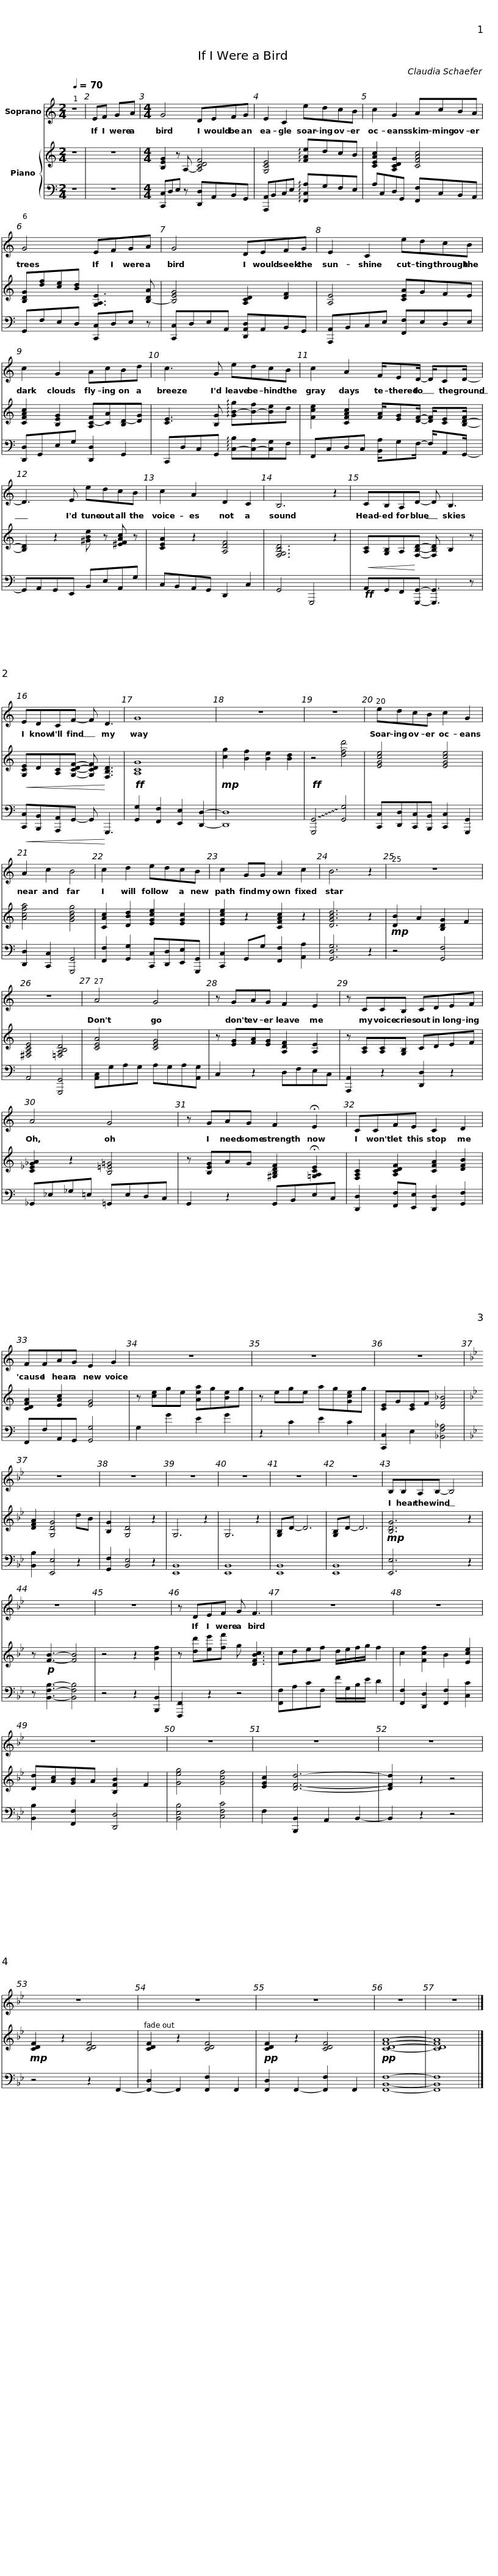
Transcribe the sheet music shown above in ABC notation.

X:1
%%score 1 { 2 | 3 }
L:1/8
Q:1/4=70
M:2/4
I:linebreak $
K:C
V:1 treble
V:2 treble
V:3 bass
V:1
 z4 | EF GA |[M:4/4] G4 DEFG | E2 C2 edcB |$ c2 G2 AcBA | %5
 G4 EFGA | G4 DEFG |$ E2 C2 edcB |$ c2 G2 AcBd | c3 G edcB |$ %10
 c2 A2 F/ED/- D/CD/- |$ D3 E edcB | c2 A2 D2 C2 | B,6 z2 | CB,A,D- D B,3 |$ %15
 EDCF- F D3 | G8 | z8 | z8 | edcB c2 G2 |$ %20
 A2 c2 B4 | c2 d2 edcB | c2 GG A2 c2 | B6 z2 | z8 |$ %25
 z8 |$ A4 G4 | z GAG F2 E2 | z CCB, CDEF |$ A4 G4 |$ %30
 z GAG F2 !fermata!E2 | CCFE C2 D2 | FFAG E2 G2 |$ z8 |$ z8 | %35
 z8 |[K:Bb] z8 | z8 | z8 | z8 |$ %40
 z8 | z8 | B,B,A,B,- B,4 | z8 | z8 |$ %45
 z DEF G F3 | z8 | z8 | z8 | z8 |$ %50
 z8 | z8 | z8 | z8 | z8 | %55
 z8 |$ z8 |] %57
V:2
 z4 | z4 |[M:4/4] [B,EG]2 z A,- [A,CDF]4 | [G,CE]4 !arpeggio![FAe]dcB |$ [CEAc]2 [A,CDG]2 [CFAc]4 | %5
 [B,DG][df][ce][Bd] [G,A,E]3 [B,-DA] | [B,EG]4 [A,CD]2 [DF]2 |$ [A,E]4 [CEA]GFE |$ [CFAc]2 [B,EG]2 [A,C-F][CA][B,D-][DG] | [CE]3 [B,G] !arpeggio![GB-g][B-f][Be]d |$ %10
 [Fce]2 [CFAc]2 [FA]/[EG][DF]/- [DF]/[CE][B,-D-F]/ |$ [B,D]2 z2 [^GBe] z [^EFAc] z | [CEA]2 z2 [A,DF]4 | [F,G,B,D]6 z2 |!<(! [A,C][G,B,]A,!<)![F,B,D]- [F,B,D] B,2 z |$ %15
!<(! [G,CE]D[A,C][G,CDF]- [G,CDF]!<)! [F,B,D]3 |!ff! [A,CG]8 |!mp! [cg]2 [Bf]2 [Be]2 [Bd]2 |!ff! z4 [dfd']4 | [EGce]4 [EGce]4 |$ %20
 [Acfa]4 [GBdg]4 | [CAc]2 [DBd]2 [EGce]2 [EGc]2 | [EGce]2 z2 [CFAc]2 z2 | [DGBd]6 z2 |!mp! [DB]2 A2 [B,DG]2 F2 |$ %25
 [^F,A,CE]4 [=F,A,B,D]4 |$ [CEA]4 [CEG]4 | z [EG][FA][EG] [A,DF]2 [A,E]2 | z [A,C][A,C][G,B,] CDEF |$ [C_E_GA]2 z2 [B,=E=G]4 |$ %30
 z [B,EG]AG [^G,B,DF]2 !fermata![=G,A,CE]2 | [F,A,C]2 [A,CDF]2 [CFA]2 [DFB]2 | [CDFA]2 [EAc]2 [EG]4 |$ z [ce]ge [Aea]g[Be]g |$ z ege ag[Gce]g | %35
 [CE]G[CE]F [DF_B]4 |[K:Bb] [DFA]2 [G,DG]4 dB | [B,G]2 [G,D]4 z2 | G,6 z2 | G,6 z2 |$ %40
 [G,B,]D- D6 | [G,B,]D- D6 |!mp! [B,DG]6 z2 | z!p! [FB]3- [FB]4 | z4 z2 [Gcf]2 |$ %45
 z [dd'][ee'][ff'] g [DFBc]3 | cdef d/e/f/g/ f2 | c2 [Fcf]2 B2 [Ece]2 | [Dd][Ac][GB]A [B,FB]2 F2 | [Geg]4 [Gcf]4 |$ %50
 [EGc]2 [DFd]6- | [DFd]2 z2 z4 |!mp! [CDF]2 z2 [CDF]4 | [CDF]2 z2 [CDF]4 |!pp! [CDF]2 z2 [CDF]4 | %55
!pp! [CDFA]8- |$ [CDFA]8 |] %57
V:3
 z4 | z4 |[M:4/4] [C,,C,]D,E, z [D,,D,]A,,B,,G,, | [A,,,A,,]B,,C,E, !arpeggio![F,,C,A,]G,F,E, |$ A,C,D,G,, [F,,F,]C,B,,A,, | %5
 G,,F,E,D, [C,,C,]D,E, z | [C,,C,]D,E,A,, [D,,A,,D,]A,,B,,G,, |$ [A,,,A,,]B,,C,E, [F,,F,]E,D,E, |$ [D,,D,]G,,E,G, [D,,D,]2 G,,2 | C,,D,C,G,, !arpeggio![C,-B,][C,-A,][C,G,]F, |$ %10
 F,,C,D,C, [B,,A,]/G,F,/- F,/A,,G,,/- |$ G,,A,,G,,E,, B,,E,A,,G, | C,B,,A,,G,, D,,2 C,2 | G,,4 G,,,4 |!ff! A,,G,,F,,[G,,,G,,]- [G,,,G,,]3 z |$ %15
!<(! [C,,C,][B,,,B,,][A,,,A,,]G,,- G,,!<)! G,,,3 | [G,,G,]2 [F,,F,]2 [E,,E,]2 [D,,D,]2- | [D,,D,]8 | !~(![G,,,G,,]4 !~)![G,,G,]4 | [C,,C,][D,,D,][C,,C,][B,,,B,,] [C,,C,]2 [G,,,G,,]2 |$ %20
 [D,,D,]2 [C,,C,]2 [G,,,G,,]4 | [F,,F,]2 [G,,G,]2 [C,,C,][D,,D,][E,,E,][G,,,G,,] | [C,,C,]2 G,,G, [F,,F,]2 [A,,A,]2 | [G,,D,G,]6 z2 | z4 [G,,F,]4 |$ %25
 A,,4 [G,,,G,,]4 |$ [A,,C,]G,A,G, A,G,A,[A,,G,] | C,2 z2 D,F,E,C, | [A,,,A,,]2 z2 [D,,D,]2 z2 |$ _G,,_E,_G,=E, =G,,E,D,C, |$ %30
 G,,2 z2 G,,B,,E,C, | [D,,D,]2 [F,,F,][E,,E,] [D,,D,]2 [G,,F,]2 | F,,F,A,,G,, [G,,G,]4 |$ G,2 G2 E2 G2 |$ z2 C2 E2 C2 | %35
 [C,,C,]2 E,2 [_B,,F,_A,]4 |[K:Bb] [B,,B,]2 [E,,E,]4 z2 | [G,,F,]2 [B,,E,]4 z2 | [E,,B,,]8 | [E,,B,,]8 |$ %40
 [E,,B,,]8 | [E,,B,,]8 | [E,,E,]6 z2 | z [B,,F,B,]3- [B,,F,B,]4 | z4 z2 [B,,,B,,]2 |$ %45
 [F,,,F,,]2 z2 z4 | [F,,F,]A,CF, F/G,/B,/E/ D2 | [F,,F,]2 [D,,D,]2 [F,,F,]2 [C,C]2 | [B,,B,]2 [F,,F,]2 [D,,D,]4 | [B,,E,B,]4 [C,F,C]4 |$ %50
 F,2 [B,,,B,,]2 A,,2 B,,2- | B,,2 z2 z4 | z4 z2 F,,2- | [F,,-D,]2 F,,2 [F,,F,]2 F,,2 | [F,,D,]2 F,,2- [F,,F,]2 F,,2 | %55
 [F,,B,,F,]8- |$ [F,,B,,F,]8 |] %57
